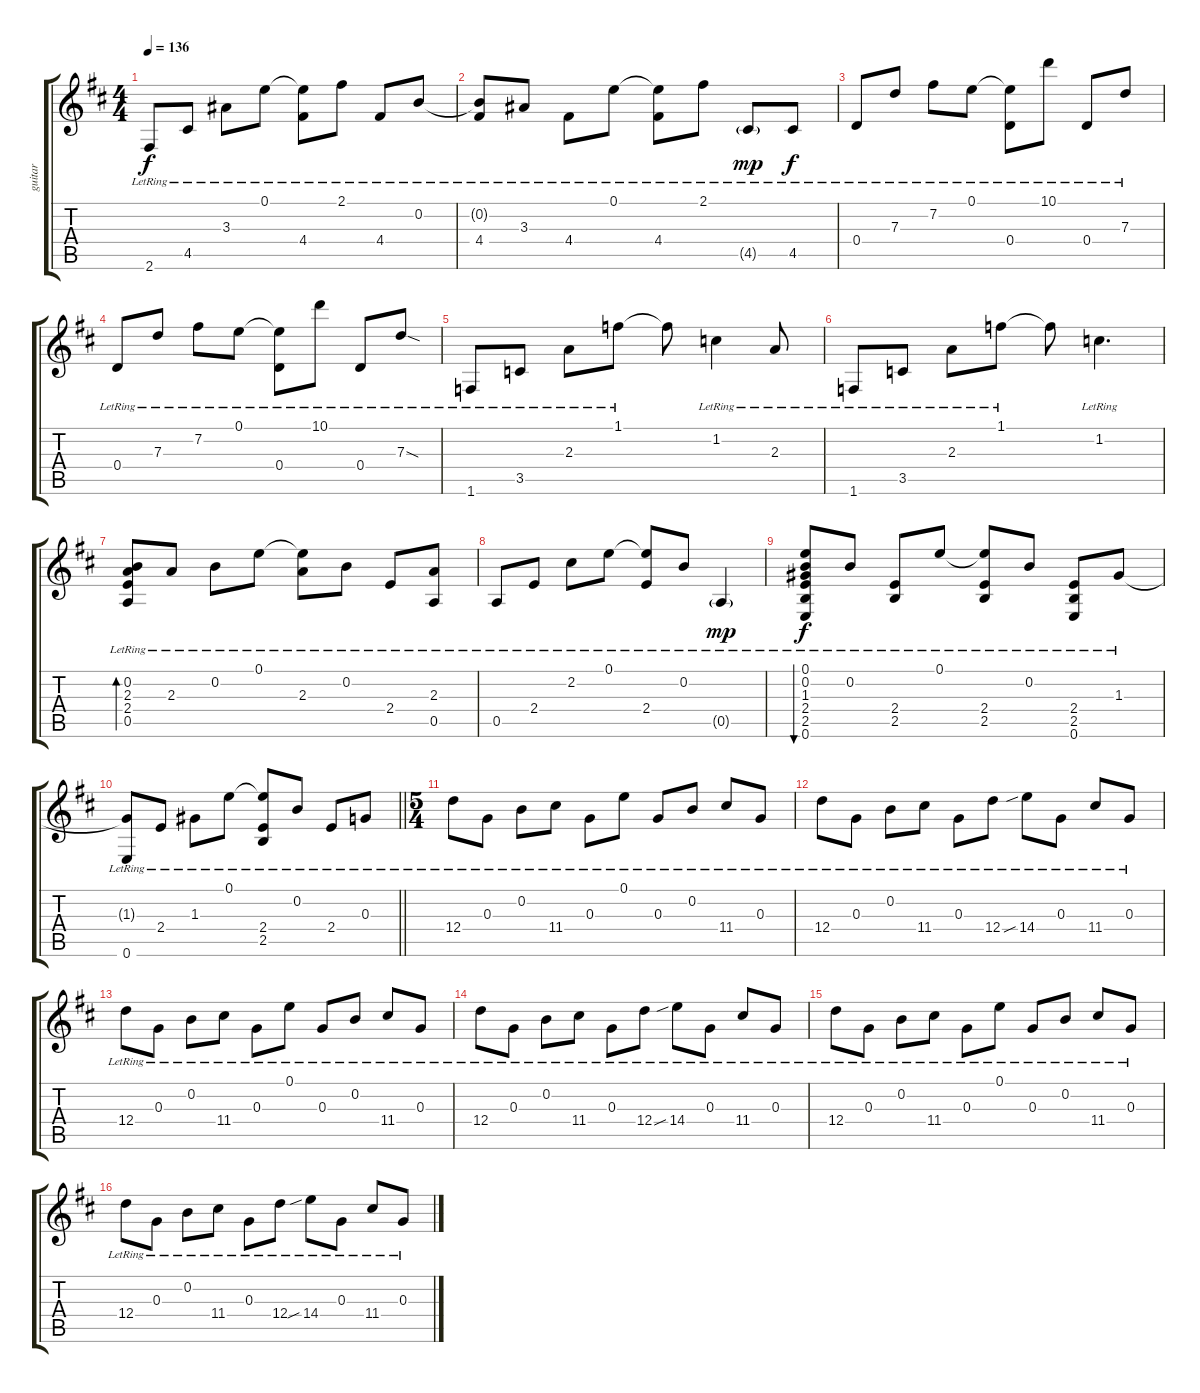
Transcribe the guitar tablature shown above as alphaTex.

\track ("guitar" "guitar") {instrument acousticguitarnylon}
\staff {score tabs}
\tuning (E4 B3 G3 D3 A2 E2) {hide}
\ts (4 4)
\tempo 136
\clef g2
\ks d
2.6{lr}.8{dy f} 4.5{lr}.8 3.3{lr}.8 0.1{lr}.8 (0.1{t} 4.4{lr}).8 2.1{lr}.8 4.4{lr}.8 0.2{lr}.8 |
(0.2{t} 4.4{lr}).8 3.3{lr}.8 4.4{lr}.8 0.1{lr}.8 (0.1{t} 4.4{lr}).8 2.1{lr}.8 4.5{g lr}.8{dy mp} 4.5{lr}.8{dy f} |
0.4{lr}.8 7.3{lr}.8 7.2{lr}.8 0.1{lr}.8 (0.1{t} 0.4{lr}).8 10.1{lr}.8 0.4{lr}.8 7.3{lr}.8 |
0.4{lr}.8 7.3{lr}.8 7.2{lr}.8 0.1{lr}.8 (0.1{t} 0.4{lr}).8 10.1{lr}.8 0.4{lr}.8 7.3{sod lr}.8 |
1.6{lr}.8 3.5{lr}.8 2.3{lr}.8 1.1{lr}.8 1.1{t}.8 1.2{lr}.4 2.3{lr}.8 |
1.6{lr}.8 3.5{lr}.8 2.3{lr}.8 1.1{lr}.8 1.1{t}.8 1.2{lr}.4{d} |
(0.2{lr} 2.3{lr} 2.4{lr} 0.5{lr}).8{bd 120} 2.3{lr}.8 0.2{lr}.8 0.1{lr}.8 (0.1{t} 2.3{lr}).8 0.2{lr}.8 2.4{lr}.8 (2.3{lr} 0.5{lr}).8 |
0.5{lr}.8 2.4{lr}.8 2.2{lr}.8 0.1{lr}.8 (0.1{t} 2.4{lr}).8 0.2{lr}.8 0.5{g lr}.4{dy mp} |
(0.1{lr} 0.2{lr} 1.3{lr} 2.4{lr} 2.5{lr} 0.6{lr}).8{bu 120 dy f} 0.2{lr}.8 (2.4{lr} 2.5{lr}).8 0.1{lr}.8 (0.1{t} 2.4{lr} 2.5{lr}).8 0.2{lr}.8 (2.4{lr} 2.5{lr} 0.6{lr}).8 1.3{lr}.8 |
\barLineRight lightlight
(1.3{t} 0.6{lr}).8 2.4{lr}.8 1.3{lr}.8 0.1{lr}.8 (0.1{t} 2.4{lr} 2.5{lr}).8 0.2{lr}.8 2.4{lr}.8 0.3{lr}.8 |
\ts (5 4)
12.4{lr}.8 0.3{lr}.8 0.2{lr}.8 11.4{lr}.8 0.3{lr}.8 0.1{lr}.8 0.3{lr}.8 0.2{lr}.8 11.4{lr}.8 0.3{lr}.8 |
12.4{lr}.8 0.3{lr}.8 0.2{lr}.8 11.4{lr}.8 0.3{lr}.8 12.4{lr}.8 14.4{sib lr}.8 0.3{lr}.8 11.4{lr}.8 0.3{lr}.8 |
12.4{lr}.8 0.3{lr}.8 0.2{lr}.8 11.4{lr}.8 0.3{lr}.8 0.1{lr}.8 0.3{lr}.8 0.2{lr}.8 11.4{lr}.8 0.3{lr}.8 |
12.4{lr}.8 0.3{lr}.8 0.2{lr}.8 11.4{lr}.8 0.3{lr}.8 12.4{lr}.8 14.4{sib lr}.8 0.3{lr}.8 11.4{lr}.8 0.3{lr}.8 |
12.4{lr}.8 0.3{lr}.8 0.2{lr}.8 11.4{lr}.8 0.3{lr}.8 0.1{lr}.8 0.3{lr}.8 0.2{lr}.8 11.4{lr}.8 0.3{lr}.8 |
12.4{lr}.8 0.3{lr}.8 0.2{lr}.8 11.4{lr}.8 0.3{lr}.8 12.4{lr}.8 14.4{sib lr}.8 0.3{lr}.8 11.4{lr}.8 0.3{lr}.8
